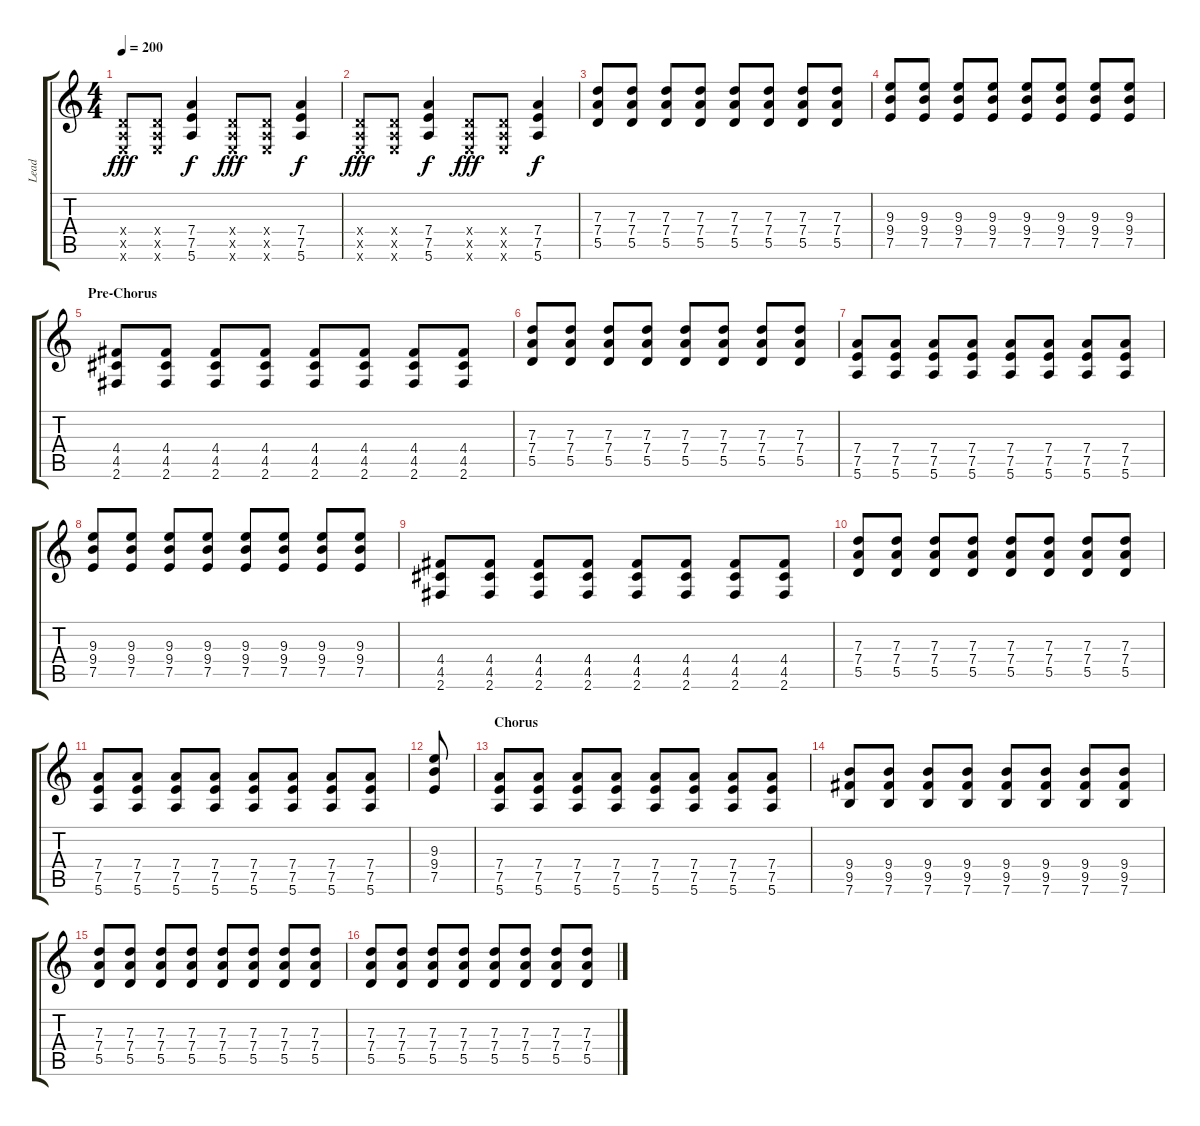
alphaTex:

\track ("Lead" "Lead") {instrument distortionguitar}
\staff {score tabs}
\tuning (E4 B3 G3 D3 A2 E2) {hide}
\ts (4 4)
\tempo 200
\clef g2
\ks c
(0.4{x} 0.5{x} 0.6{x}).8{dy fff} (0.4{x} 0.5{x} 0.6{x}).8 (7.4 7.5 5.6).4{dy f} (0.4{x} 0.5{x} 0.6{x}).8{dy fff} (0.4{x} 0.5{x} 0.6{x}).8 (7.4 7.5 5.6).4{dy f} |
(0.4{x} 0.5{x} 0.6{x}).8{dy fff} (0.4{x} 0.5{x} 0.6{x}).8 (7.4 7.5 5.6).4{dy f} (0.4{x} 0.5{x} 0.6{x}).8{dy fff} (0.4{x} 0.5{x} 0.6{x}).8 (7.4 7.5 5.6).4{dy f} |
(7.3 7.4 5.5).8 (7.3 7.4 5.5).8 (7.3 7.4 5.5).8 (7.3 7.4 5.5).8 (7.3 7.4 5.5).8 (7.3 7.4 5.5).8 (7.3 7.4 5.5).8 (7.3 7.4 5.5).8 |
(9.3 9.4 7.5).8 (9.3 9.4 7.5).8 (9.3 9.4 7.5).8 (9.3 9.4 7.5).8 (9.3 9.4 7.5).8 (9.3 9.4 7.5).8 (9.3 9.4 7.5).8 (9.3 9.4 7.5).8 |
\section ("" "Pre-Chorus")
(4.4 4.5 2.6).8 (4.4 4.5 2.6).8 (4.4 4.5 2.6).8 (4.4 4.5 2.6).8 (4.4 4.5 2.6).8 (4.4 4.5 2.6).8 (4.4 4.5 2.6).8 (4.4 4.5 2.6).8 |
(7.3 7.4 5.5).8 (7.3 7.4 5.5).8 (7.3 7.4 5.5).8 (7.3 7.4 5.5).8 (7.3 7.4 5.5).8 (7.3 7.4 5.5).8 (7.3 7.4 5.5).8 (7.3 7.4 5.5).8 |
(7.4 7.5 5.6).8 (7.4 7.5 5.6).8 (7.4 7.5 5.6).8 (7.4 7.5 5.6).8 (7.4 7.5 5.6).8 (7.4 7.5 5.6).8 (7.4 7.5 5.6).8 (7.4 7.5 5.6).8 |
(9.3 9.4 7.5).8 (9.3 9.4 7.5).8 (9.3 9.4 7.5).8 (9.3 9.4 7.5).8 (9.3 9.4 7.5).8 (9.3 9.4 7.5).8 (9.3 9.4 7.5).8 (9.3 9.4 7.5).8 |
(4.4 4.5 2.6).8 (4.4 4.5 2.6).8 (4.4 4.5 2.6).8 (4.4 4.5 2.6).8 (4.4 4.5 2.6).8 (4.4 4.5 2.6).8 (4.4 4.5 2.6).8 (4.4 4.5 2.6).8 |
(7.3 7.4 5.5).8 (7.3 7.4 5.5).8 (7.3 7.4 5.5).8 (7.3 7.4 5.5).8 (7.3 7.4 5.5).8 (7.3 7.4 5.5).8 (7.3 7.4 5.5).8 (7.3 7.4 5.5).8 |
(7.4 7.5 5.6).8 (7.4 7.5 5.6).8 (7.4 7.5 5.6).8 (7.4 7.5 5.6).8 (7.4 7.5 5.6).8 (7.4 7.5 5.6).8 (7.4 7.5 5.6).8 (7.4 7.5 5.6).8 |
(9.3 9.4 7.5).8 |
\section ("" "Chorus")
(7.4 7.5 5.6).8 (7.4 7.5 5.6).8 (7.4 7.5 5.6).8 (7.4 7.5 5.6).8 (7.4 7.5 5.6).8 (7.4 7.5 5.6).8 (7.4 7.5 5.6).8 (7.4 7.5 5.6).8 |
(9.4 9.5 7.6).8 (9.4 9.5 7.6).8 (9.4 9.5 7.6).8 (9.4 9.5 7.6).8 (9.4 9.5 7.6).8 (9.4 9.5 7.6).8 (9.4 9.5 7.6).8 (9.4 9.5 7.6).8 |
(7.3 7.4 5.5).8 (7.3 7.4 5.5).8 (7.3 7.4 5.5).8 (7.3 7.4 5.5).8 (7.3 7.4 5.5).8 (7.3 7.4 5.5).8 (7.3 7.4 5.5).8 (7.3 7.4 5.5).8 |
(7.3 7.4 5.5).8 (7.3 7.4 5.5).8 (7.3 7.4 5.5).8 (7.3 7.4 5.5).8 (7.3 7.4 5.5).8 (7.3 7.4 5.5).8 (7.3 7.4 5.5).8 (7.3 7.4 5.5).8
